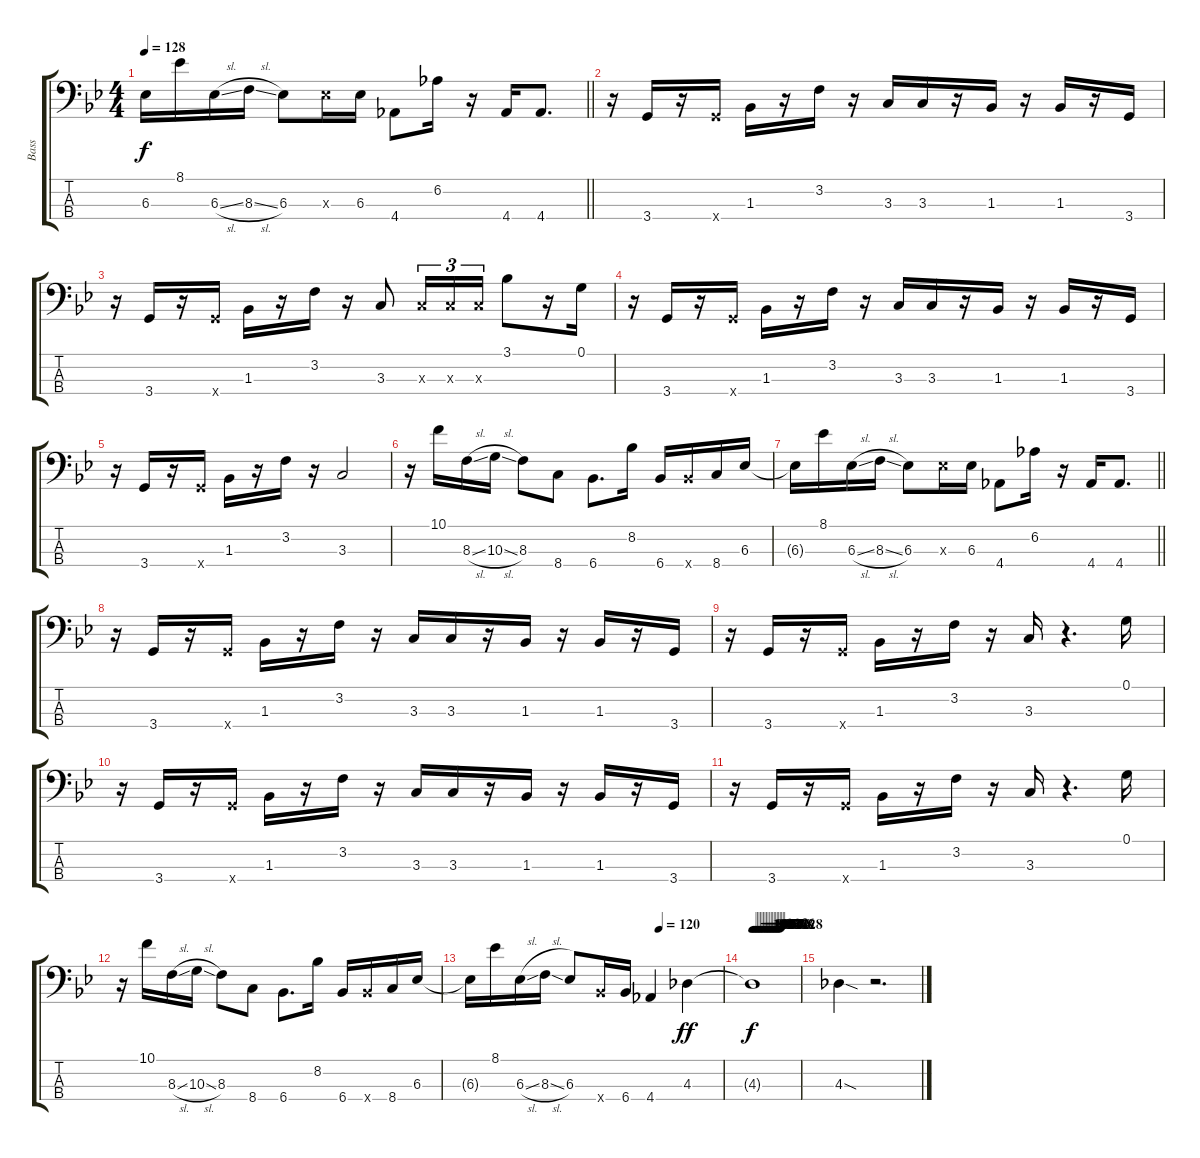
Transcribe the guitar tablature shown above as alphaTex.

\track ("Bass" "Bass") {instrument slapbass1}
\staff {score tabs}
\tuning (G2 D2 A1 E1) {hide}
\ts (4 4)
\tempo 128
\clef f4
\barLineRight lightlight
\ks gminor
6.3{t}.16{dy f} 8.1.16 6.3{sl}.16 8.3{sl}.16 6.3.8 6.3{x}.16 6.3.16 4.4.8 6.2.16 r.16 4.4.16 4.4.8{d} |
r.16 3.4.16 r.16 3.4{x}.16 1.3.16 r.16 3.2.16 r.16 3.3.16 3.3.16 r.16 1.3.16 r.16 1.3.16 r.16 3.4.16 |
r.16 3.4.16 r.16 3.4{x}.16 1.3.16 r.16 3.2.16 r.16 3.3.8 3.3{x}.16{tu (3 2)} 3.3{x}.16{tu (3 2)} 3.3{x}.16{tu (3 2)} 3.1.8 r.16 0.1.16 |
r.16 3.4.16 r.16 3.4{x}.16 1.3.16 r.16 3.2.16 r.16 3.3.16 3.3.16 r.16 1.3.16 r.16 1.3.16 r.16 3.4.16 |
r.16 3.4.16 r.16 3.4{x}.16 1.3.16 r.16 3.2.16 r.16 3.3.2 |
r.16 10.1.16 8.3{sl}.16 10.3{sl}.16 8.3.8 8.4.8 6.4.8{d} 8.2.16 6.4.16 6.4{x}.16 8.4.16 6.3.16 |
\barLineRight lightlight
6.3{t}.16 8.1.16 6.3{sl}.16 8.3{sl}.16 6.3.8 6.3{x}.16 6.3.16 4.4.8 6.2.16 r.16 4.4.16 4.4.8{d} |
r.16 3.4.16 r.16 3.4{x}.16 1.3.16 r.16 3.2.16 r.16 3.3.16 3.3.16 r.16 1.3.16 r.16 1.3.16 r.16 3.4.16 |
r.16 3.4.16 r.16 3.4{x}.16 1.3.16 r.16 3.2.16 r.16 3.3.16 r.4{d} 0.1.16 |
r.16 3.4.16 r.16 3.4{x}.16 1.3.16 r.16 3.2.16 r.16 3.3.16 3.3.16 r.16 1.3.16 r.16 1.3.16 r.16 3.4.16 |
r.16 3.4.16 r.16 3.4{x}.16 1.3.16 r.16 3.2.16 r.16 3.3.16 r.4{d} 0.1.16 |
r.16 10.1.16 8.3{sl}.16 10.3{sl}.16 8.3.8 8.4.8 6.4.8{d} 8.2.16 6.4.16 6.4{x}.16 8.4.16 6.3.16 |
\tempo (120 0.75)
6.3{t}.16 8.1.16 6.3{sl}.16 8.3{sl}.16 6.3.8 6.4{x}.16 6.4.16 4.4.4 4.3.4{dy ff} |
\tempo (102 0.03125)
\tempo (100 0.0625)
\tempo (98 0.09375)
\tempo (96 0.125)
\tempo (94 0.15625)
\tempo (92 0.1875)
\tempo (90 0.21875)
\tempo (88 0.25)
\tempo (86 0.28125)
\tempo (84 0.3125)
\tempo (82 0.34375)
\tempo (80 0.375)
\tempo (78 0.40625)
\tempo (76 0.4375)
\tempo (74 0.46875)
\tempo (72 0.5)
\tempo (70 0.53125)
\tempo (68 0.5625)
\tempo (66 0.59375)
\tempo (128 0.625)
4.3{t}.1{dy f} |
4.3{sod}.4 r.2{d}
